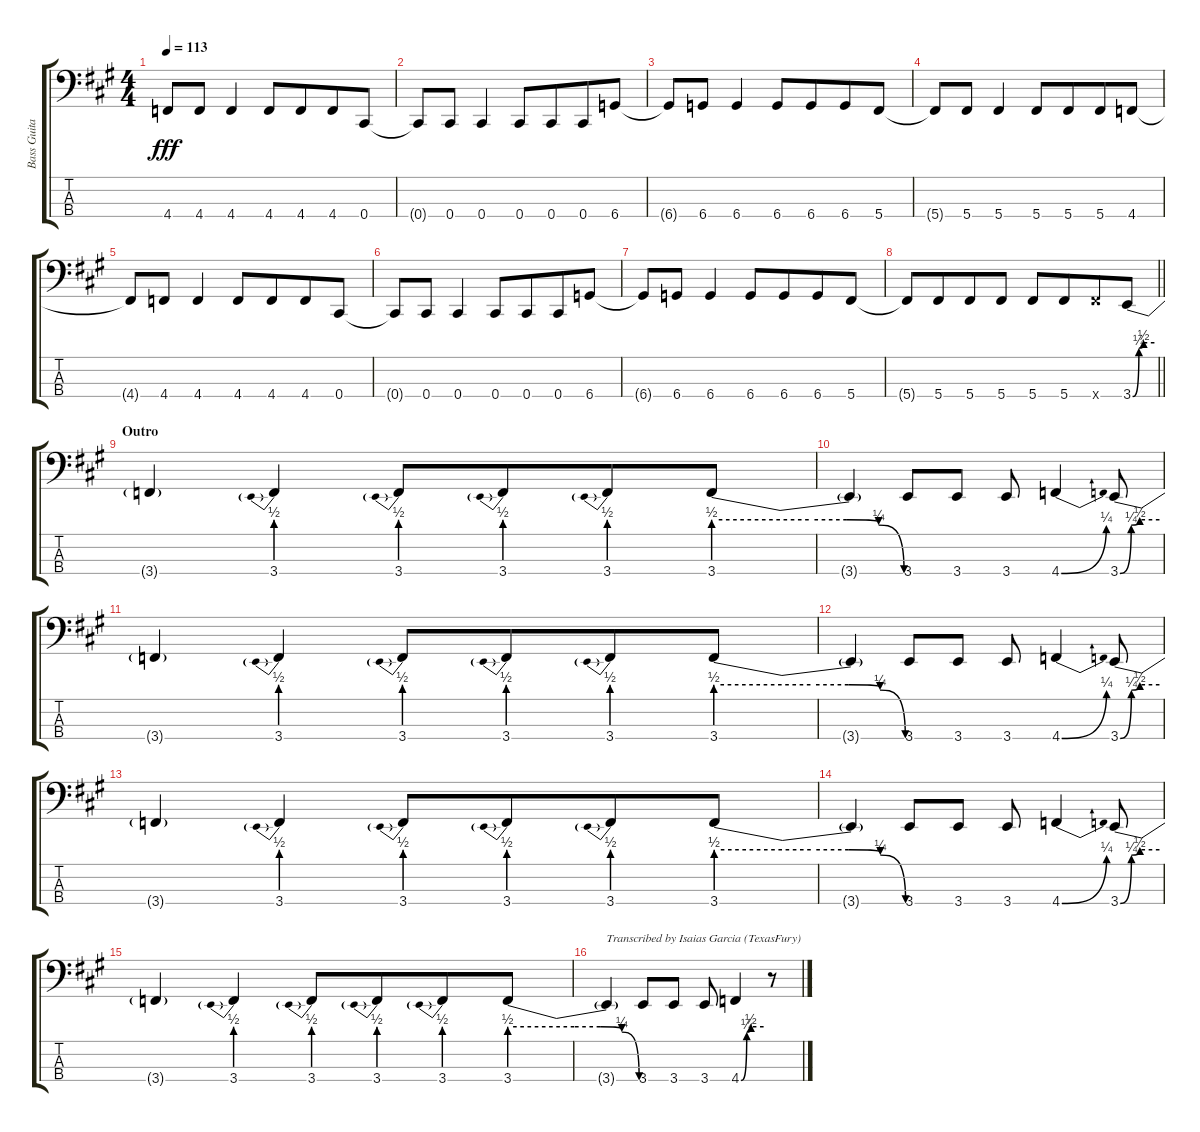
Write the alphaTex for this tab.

\track ("Bass Guitar" "Bass Guita") {instrument electricbassfinger}
\staff {score tabs}
\tuning (Gb2 Db2 Ab1 Db1) {hide}
\ts (4 4)
\tempo 113
\clef f4
\ks f#minor
4.4{t}.8{dy fff} 4.4.8 4.4.4 4.4.8 4.4.8{beam merge} 4.4.8 0.4.8 |
0.4{t}.8 0.4.8 0.4.4 0.4.8 0.4.8{beam merge} 0.4.8 6.4.8 |
6.4{t}.8 6.4.8 6.4.4 6.4.8 6.4.8{beam merge} 6.4.8 5.4.8 |
5.4{t}.8 5.4.8 5.4.4 5.4.8 5.4.8{beam merge} 5.4.8 4.4.8 |
4.4{t}.8 4.4.8 4.4.4 4.4.8 4.4.8{beam merge} 4.4.8 0.4.8 |
0.4{t}.8 0.4.8 0.4.4 0.4.8 0.4.8{beam merge} 0.4.8 6.4.8 |
6.4{t}.8 6.4.8 6.4.4 6.4.8 6.4.8{beam merge} 6.4.8 5.4.8 |
\barLineRight lightlight
5.4{t}.8 5.4.8{beam merge} 5.4.8 5.4.8 5.4.8 5.4.8{beam merge} 5.4{x}.8 3.4{be (custom 0 0 17 1 30 2 60 2)}.8 |
\section ("" "Outro")
3.4{t}.4 3.4{be (prebend 0 2 60 2)}.4 3.4{be (prebend 0 2 60 2)}.8 3.4{be (prebend 0 2 60 2)}.8{beam merge} 3.4{be (prebend 0 2 60 2)}.8 3.4{be (custom 0 2 30 2 42 2 52 1 60 0)}.8 |
3.4{t}.4 3.4.8 3.4.8 3.4.8 4.4{be (bend 0 0 60 1)}.4 3.4{be (custom 0 0 17 1 30 2 60 2)}.8 |
3.4{t}.4 3.4{be (prebend 0 2 60 2)}.4 3.4{be (prebend 0 2 60 2)}.8 3.4{be (prebend 0 2 60 2)}.8{beam merge} 3.4{be (prebend 0 2 60 2)}.8 3.4{be (custom 0 2 30 2 42 2 52 1 60 0)}.8 |
3.4{t}.4 3.4.8 3.4.8 3.4.8 4.4{be (bend 0 0 60 1)}.4 3.4{be (custom 0 0 17 1 30 2 60 2)}.8 |
3.4{t}.4 3.4{be (prebend 0 2 60 2)}.4 3.4{be (prebend 0 2 60 2)}.8 3.4{be (prebend 0 2 60 2)}.8{beam merge} 3.4{be (prebend 0 2 60 2)}.8 3.4{be (custom 0 2 30 2 42 2 52 1 60 0)}.8 |
3.4{t}.4 3.4.8 3.4.8 3.4.8 4.4{be (bend 0 0 60 1)}.4 3.4{be (custom 0 0 17 1 30 2 60 2)}.8 |
3.4{t}.4 3.4{be (prebend 0 2 60 2)}.4 3.4{be (prebend 0 2 60 2)}.8 3.4{be (prebend 0 2 60 2)}.8{beam merge} 3.4{be (prebend 0 2 60 2)}.8 3.4{be (custom 0 2 30 2 42 2 52 1 60 0)}.8 |
3.4{t}.4{txt "Transcribed by Isaias Garcia (TexasFury)"} 3.4.8 3.4.8 3.4.8 4.4{be (custom 0 0 15 1 26 2 60 2)}.4 r.8
